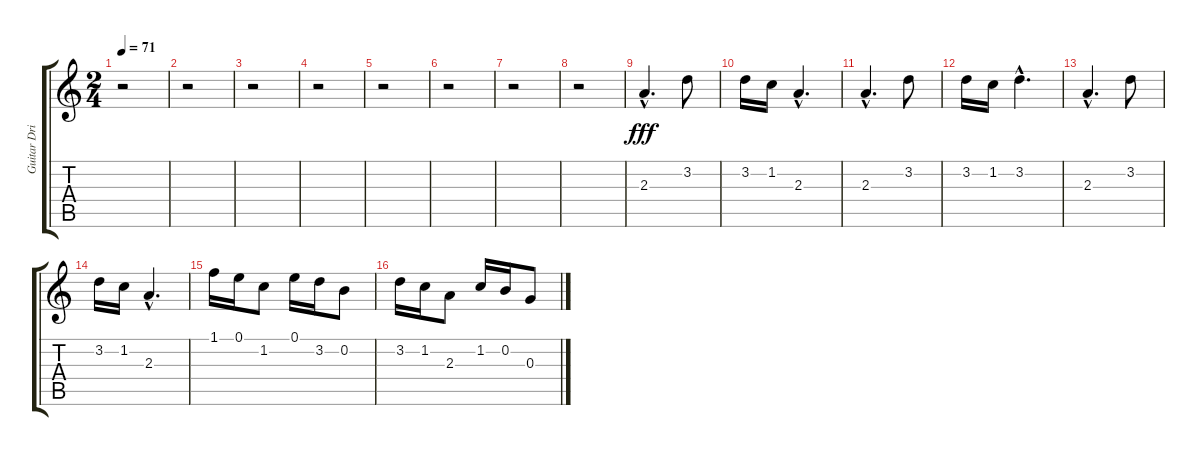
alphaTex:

\track ("Guitar Drive" "Guitar Dri") {instrument overdrivenguitar}
\staff {score tabs}
\tuning (E4 B3 G3 D3 A2 E2) {hide}
\ts (2 4)
\tempo 71
\clef g2
\ks c
r.2{dy f} |
r.2 |
r.2 |
r.2 |
r.2 |
r.2 |
r.2 |
r.2 |
2.3{hac}.4{d dy fff} 3.2.8 |
3.2.16 1.2.16 2.3{hac}.4{d} |
2.3{hac}.4{d} 3.2.8 |
3.2.16 1.2.16 3.2{hac}.4{d} |
2.3{hac}.4{d} 3.2.8 |
3.2.16 1.2.16 2.3{hac}.4{d} |
1.1.16 0.1.16 1.2.8 0.1.16 3.2.16 0.2.8 |
3.2.16 1.2.16 2.3.8 1.2.16 0.2.16 0.3.8
